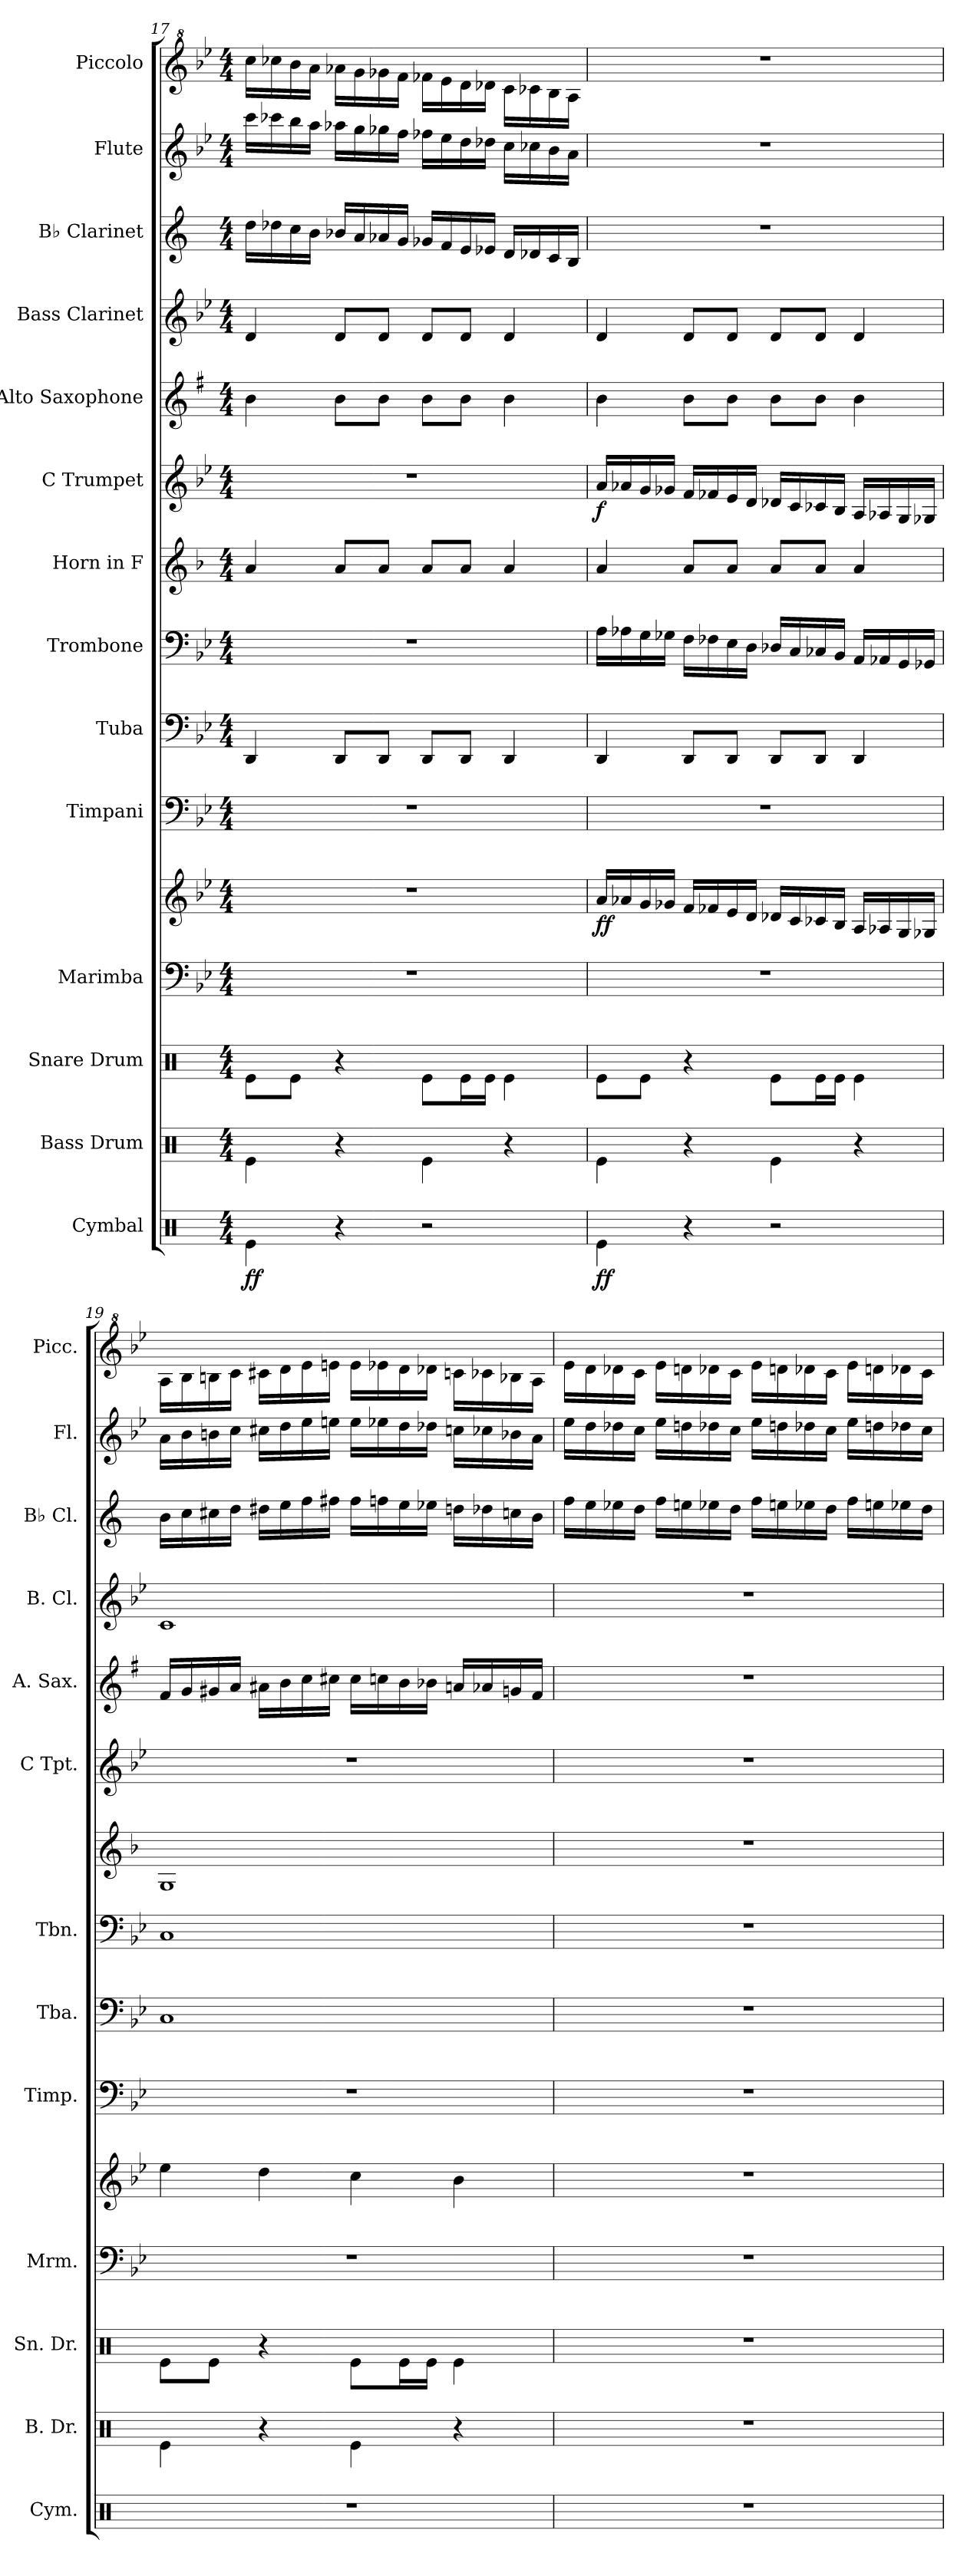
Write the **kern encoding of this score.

**kern	**dynam	**kern	**kern	**kern	**kern	**dynam	**kern	**kern	**kern	**kern	**kern	**dynam	**kern	**kern	**kern	**kern	**kern
*part14	*part14	*part13	*part12	*part11	*part11	*part11	*part10	*part9	*part8	*part7	*part6	*part6	*part5	*part4	*part3	*part2	*part1
*staff15	*staff15	*staff14	*staff13	*staff12	*staff11	*staff11/12	*staff10	*staff9	*staff8	*staff7	*staff6	*staff6	*staff5	*staff4	*staff3	*staff2	*staff1
*I"Cymbal	*	*I"Bass Drum	*I"Snare Drum	*I"Marimba	*	*	*I"Timpani	*I"Tuba	*I"Trombone	*I"Horn in F	*I"C Trumpet	*	*I"Alto Saxophone	*I"Bass Clarinet	*I"B♭ Clarinet	*I"Flute	*I"Piccolo
*I'Cym.	*	*I'B. Dr.	*I'Sn. Dr.	*I'Mrm.	*	*	*I'Timp.	*I'Tba.	*I'Tbn.	*	*I'C Tpt.	*	*I'A. Sax.	*I'B. Cl.	*I'B♭ Cl.	*I'Fl.	*I'Picc.
*clefX	*	*clefX	*clefX	*clefF4	*clefG2	*	*clefF4	*clefF4	*clefF4	*clefG2	*clefG2	*	*clefG2	*clefG2	*clefG2	*clefG2	*clefG^2
*	*	*	*	*	*	*	*	*	*	*ITrd4c7	*	*	*ITrd5c9	*ITrd8c14	*ITrd1c2	*	*ITrd-7c-12
*k[]	*	*k[]	*k[]	*k[b-e-]	*k[b-e-]	*	*k[b-e-]	*k[b-e-]	*k[b-e-]	*k[b-e-]	*k[b-e-]	*	*k[b-e-]	*k[b-e-]	*k[b-e-]	*k[b-e-]	*k[b-e-]
*M4/4	*	*M4/4	*M4/4	*M4/4	*M4/4	*	*M4/4	*M4/4	*M4/4	*M4/4	*M4/4	*	*M4/4	*M4/4	*M4/4	*M4/4	*M4/4
=17	=17	=17	=17	=17	=17	=17	=17	=17	=17	=17	=17	=17	=17	=17	=17	=17	=17
!	!LO:DY:b	!	!	!	!	!	!	!	!	!	!	!	!	!	!	!	!
4Re\	ff	4Re\	8Re\L	1r	1r	.	1r	4DD/	1r	4d/	1r	.	4d\	4D/	16cc\LL	16ccc\LL	16cccc\LL
.	.	.	.	.	.	.	.	.	.	.	.	.	.	.	16cc-X\	16ccc-X\	16cccc-X\
.	.	.	8Re\J	.	.	.	.	.	.	.	.	.	.	.	16b-\	16bb-\	16bbb-\
.	.	.	.	.	.	.	.	.	.	.	.	.	.	.	16a\JJ	16aa\JJ	16aaa\JJ
4r	.	4r	4r	.	.	.	.	8DD/L	.	8d/L	.	.	8d\L	8D/L	16a-X/LL	16aa-X\LL	16aaa-X\LL
.	.	.	.	.	.	.	.	.	.	.	.	.	.	.	16g/	16gg\	16ggg\
.	.	.	.	.	.	.	.	8DD/J	.	8d/J	.	.	8d\J	8D/J	16g-X/	16gg-X\	16ggg-X\
.	.	.	.	.	.	.	.	.	.	.	.	.	.	.	16f/JJ	16ff\JJ	16fff\JJ
2r	.	4Re\	8Re\L	.	.	.	.	8DD/L	.	8d/L	.	.	8d\L	8D/L	16f-X/LL	16ff-X\LL	16fff-X\LL
.	.	.	.	.	.	.	.	.	.	.	.	.	.	.	16e-/	16ee-\	16eee-\
.	.	.	16Re\L	.	.	.	.	8DD/J	.	8d/J	.	.	8d\J	8D/J	16d/	16dd\	16ddd\
.	.	.	16Re\JJ	.	.	.	.	.	.	.	.	.	.	.	16d-X/JJ	16dd-X\JJ	16ddd-X\JJ
.	.	4r	4Re\	.	.	.	.	4DD/	.	4d/	.	.	4d\	4D/	16c/LL	16cc\LL	16ccc\LL
.	.	.	.	.	.	.	.	.	.	.	.	.	.	.	16c-X/	16cc-X\	16ccc-X\
.	.	.	.	.	.	.	.	.	.	.	.	.	.	.	16B-/	16b-\	16bb-\
.	.	.	.	.	.	.	.	.	.	.	.	.	.	.	16A/JJ	16a\JJ	16aa\JJ
!!LO:PB:g=z
=18	=18	=18	=18	=18	=18	=18	=18	=18	=18	=18	=18	=18	=18	=18	=18	=18	=18
!	!LO:DY:b	!	!	!	!	!LO:DY:b	!	!	!	!	!	!LO:DY:b	!	!	!	!	!
4Re\	ff	4Re\	8Re\L	1r	16a/LL	ff	1r	4DD/	16A\LL	4d/	16a/LL	f	4d\	4D/	1r	1r	1r
.	.	.	.	.	16a-X/	.	.	.	16A-X\	.	16a-X/	.	.	.	.	.	.
.	.	.	8Re\J	.	16g/	.	.	.	16G\	.	16g/	.	.	.	.	.	.
.	.	.	.	.	16g-X/JJ	.	.	.	16G-X\JJ	.	16g-X/JJ	.	.	.	.	.	.
4r	.	4r	4r	.	16f/LL	.	.	8DD/L	16F\LL	8d/L	16f/LL	.	8d\L	8D/L	.	.	.
.	.	.	.	.	16f-X/	.	.	.	16F-X\	.	16f-X/	.	.	.	.	.	.
.	.	.	.	.	16e-/	.	.	8DD/J	16E-\	8d/J	16e-/	.	8d\J	8D/J	.	.	.
.	.	.	.	.	16d/JJ	.	.	.	16D\JJ	.	16d/JJ	.	.	.	.	.	.
2r	.	4Re\	8Re\L	.	16d-X/LL	.	.	8DD/L	16D-X/LL	8d/L	16d-X/LL	.	8d\L	8D/L	.	.	.
.	.	.	.	.	16c/	.	.	.	16C/	.	16c/	.	.	.	.	.	.
.	.	.	16Re\L	.	16c-X/	.	.	8DD/J	16C-X/	8d/J	16c-X/	.	8d\J	8D/J	.	.	.
.	.	.	16Re\JJ	.	16B-/JJ	.	.	.	16BB-/JJ	.	16B-/JJ	.	.	.	.	.	.
.	.	4r	4Re\	.	16A/LL	.	.	4DD/	16AA/LL	4d/	16A/LL	.	4d\	4D/	.	.	.
.	.	.	.	.	16A-X/	.	.	.	16AA-X/	.	16A-X/	.	.	.	.	.	.
.	.	.	.	.	16G/	.	.	.	16GG/	.	16G/	.	.	.	.	.	.
.	.	.	.	.	16G-X/JJ	.	.	.	16GG-X/JJ	.	16G-X/JJ	.	.	.	.	.	.
!!LO:PB:g=z
=19	=19	=19	=19	=19	=19	=19	=19	=19	=19	=19	=19	=19	=19	=19	=19	=19	=19
1r	.	4Re\	8Re\L	1r	4ee-\	.	1r	1C	1C	1C	1r	.	16A/LL	1C	16a\LL	16a\LL	16aa\LL
.	.	.	.	.	.	.	.	.	.	.	.	.	16B-/	.	16b-\	16b-\	16bb-\
.	.	.	8Re\J	.	.	.	.	.	.	.	.	.	16Bn/	.	16bn\	16bn\	16bbn\
.	.	.	.	.	.	.	.	.	.	.	.	.	16c/JJ	.	16cc\JJ	16cc\JJ	16ccc\JJ
.	.	4r	4r	.	4dd\	.	.	.	.	.	.	.	16c#X\LL	.	16cc#X\LL	16cc#X\LL	16ccc#X\LL
.	.	.	.	.	.	.	.	.	.	.	.	.	16d\	.	16dd\	16dd\	16ddd\
.	.	.	.	.	.	.	.	.	.	.	.	.	16e-\	.	16ee-\	16ee-\	16eee-\
.	.	.	.	.	.	.	.	.	.	.	.	.	16en\JJ	.	16een\JJ	16een\JJ	16eeen\JJ
.	.	4Re\	8Re\L	.	4cc\	.	.	.	.	.	.	.	16e\LL	.	16ee\LL	16ee\LL	16eee\LL
.	.	.	.	.	.	.	.	.	.	.	.	.	16e-X\	.	16ee-X\	16ee-X\	16eee-X\
.	.	.	16Re\L	.	.	.	.	.	.	.	.	.	16d\	.	16dd\	16dd\	16ddd\
.	.	.	16Re\JJ	.	.	.	.	.	.	.	.	.	16d-X\JJ	.	16dd-X\JJ	16dd-X\JJ	16ddd-X\JJ
.	.	4r	4Re\	.	4b-\	.	.	.	.	.	.	.	16cn/LL	.	16ccn\LL	16ccn\LL	16cccn\LL
.	.	.	.	.	.	.	.	.	.	.	.	.	16c-X/	.	16cc-X\	16cc-X\	16ccc-X\
.	.	.	.	.	.	.	.	.	.	.	.	.	16B-X/	.	16b-X\	16b-X\	16bb-X\
.	.	.	.	.	.	.	.	.	.	.	.	.	16A/JJ	.	16a\JJ	16a\JJ	16aa\JJ
=20	=20	=20	=20	=20	=20	=20	=20	=20	=20	=20	=20	=20	=20	=20	=20	=20	=20
1r	.	1r	1r	1r	1r	.	1r	1r	1r	1r	1r	.	1r	1r	16ee-\LL	16ee-\LL	16eee-\LL
.	.	.	.	.	.	.	.	.	.	.	.	.	.	.	16dd\	16dd\	16ddd\
.	.	.	.	.	.	.	.	.	.	.	.	.	.	.	16dd-X\	16dd-X\	16ddd-X\
.	.	.	.	.	.	.	.	.	.	.	.	.	.	.	16cc\JJ	16cc\JJ	16ccc\JJ
.	.	.	.	.	.	.	.	.	.	.	.	.	.	.	16ee-\LL	16ee-\LL	16eee-\LL
.	.	.	.	.	.	.	.	.	.	.	.	.	.	.	16ddn\	16ddn\	16dddn\
.	.	.	.	.	.	.	.	.	.	.	.	.	.	.	16dd-X\	16dd-X\	16ddd-X\
.	.	.	.	.	.	.	.	.	.	.	.	.	.	.	16cc\JJ	16cc\JJ	16ccc\JJ
.	.	.	.	.	.	.	.	.	.	.	.	.	.	.	16ee-\LL	16ee-\LL	16eee-\LL
.	.	.	.	.	.	.	.	.	.	.	.	.	.	.	16ddn\	16ddn\	16dddn\
.	.	.	.	.	.	.	.	.	.	.	.	.	.	.	16dd-X\	16dd-X\	16ddd-X\
.	.	.	.	.	.	.	.	.	.	.	.	.	.	.	16cc\JJ	16cc\JJ	16ccc\JJ
.	.	.	.	.	.	.	.	.	.	.	.	.	.	.	16ee-\LL	16ee-\LL	16eee-\LL
.	.	.	.	.	.	.	.	.	.	.	.	.	.	.	16ddn\	16ddn\	16dddn\
.	.	.	.	.	.	.	.	.	.	.	.	.	.	.	16dd-X\	16dd-X\	16ddd-X\
.	.	.	.	.	.	.	.	.	.	.	.	.	.	.	16cc\JJ	16cc\JJ	16ccc\JJ
=	=	=	=	=	=	=	=	=	=	=	=	=	=	=	=	=	=
*-	*-	*-	*-	*-	*-	*-	*-	*-	*-	*-	*-	*-	*-	*-	*-	*-	*-
